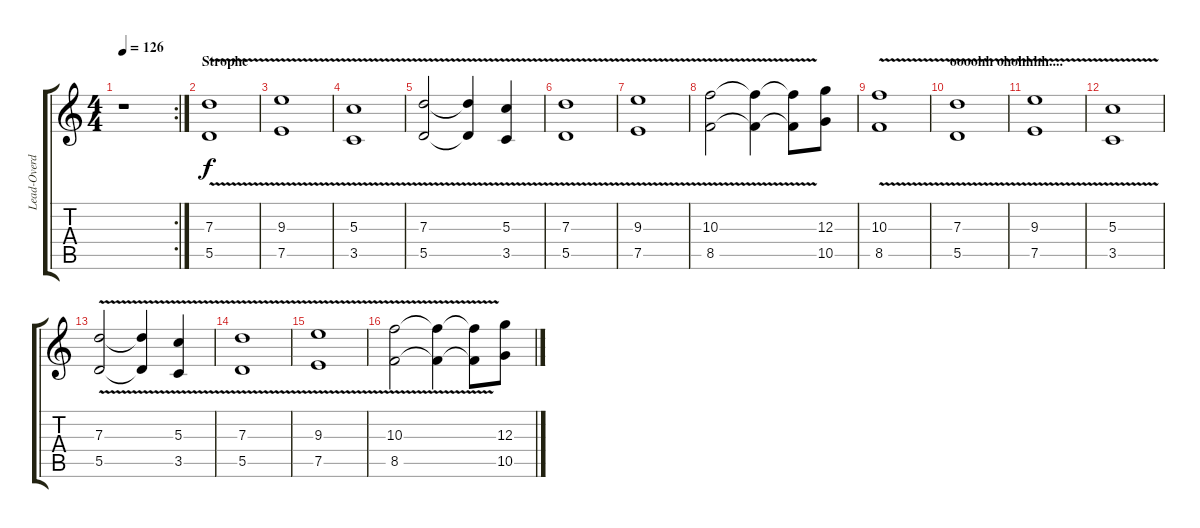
\track ("Lead-Overdubs (Melodie)" "Lead-Overd") {instrument distortionguitar}
\staff {score tabs}
\tuning (E4 B3 G3 D3 A2 E2) {hide}
\rc 2
\ts (4 4)
\tempo 126
\clef g2
\ks c
r.1{dy f} |
\section ("" "Strophe")
(7.3{v} 5.5{v}).1 |
(9.3{v} 7.5{v}).1 |
(5.3{v} 3.5{v}).1 |
(7.3{v} 5.5{v}).2 (7.3{t} 5.5{t}).4 (5.3{v} 3.5{v}).4 |
(7.3{v} 5.5{v}).1 |
(9.3{v} 7.5{v}).1 |
(10.3{v} 8.5{v}).2 (10.3{v t} 8.5{v t}).4 (10.3{v t} 8.5{v t}).8 (12.3 10.5).8 |
(10.3{v} 8.5{v}).1 |
\section ("" "oooohh ohohhhh....")
(7.3{v} 5.5{v}).1 |
(9.3{v} 7.5{v}).1 |
(5.3{v} 3.5{v}).1 |
(7.3{v} 5.5{v}).2 (7.3{t} 5.5{t}).4 (5.3{v} 3.5{v}).4 |
(7.3{v} 5.5{v}).1 |
(9.3{v} 7.5{v}).1 |
(10.3{v} 8.5{v}).2 (10.3{v t} 8.5{v t}).4 (10.3{v t} 8.5{v t}).8 (12.3 10.5).8
